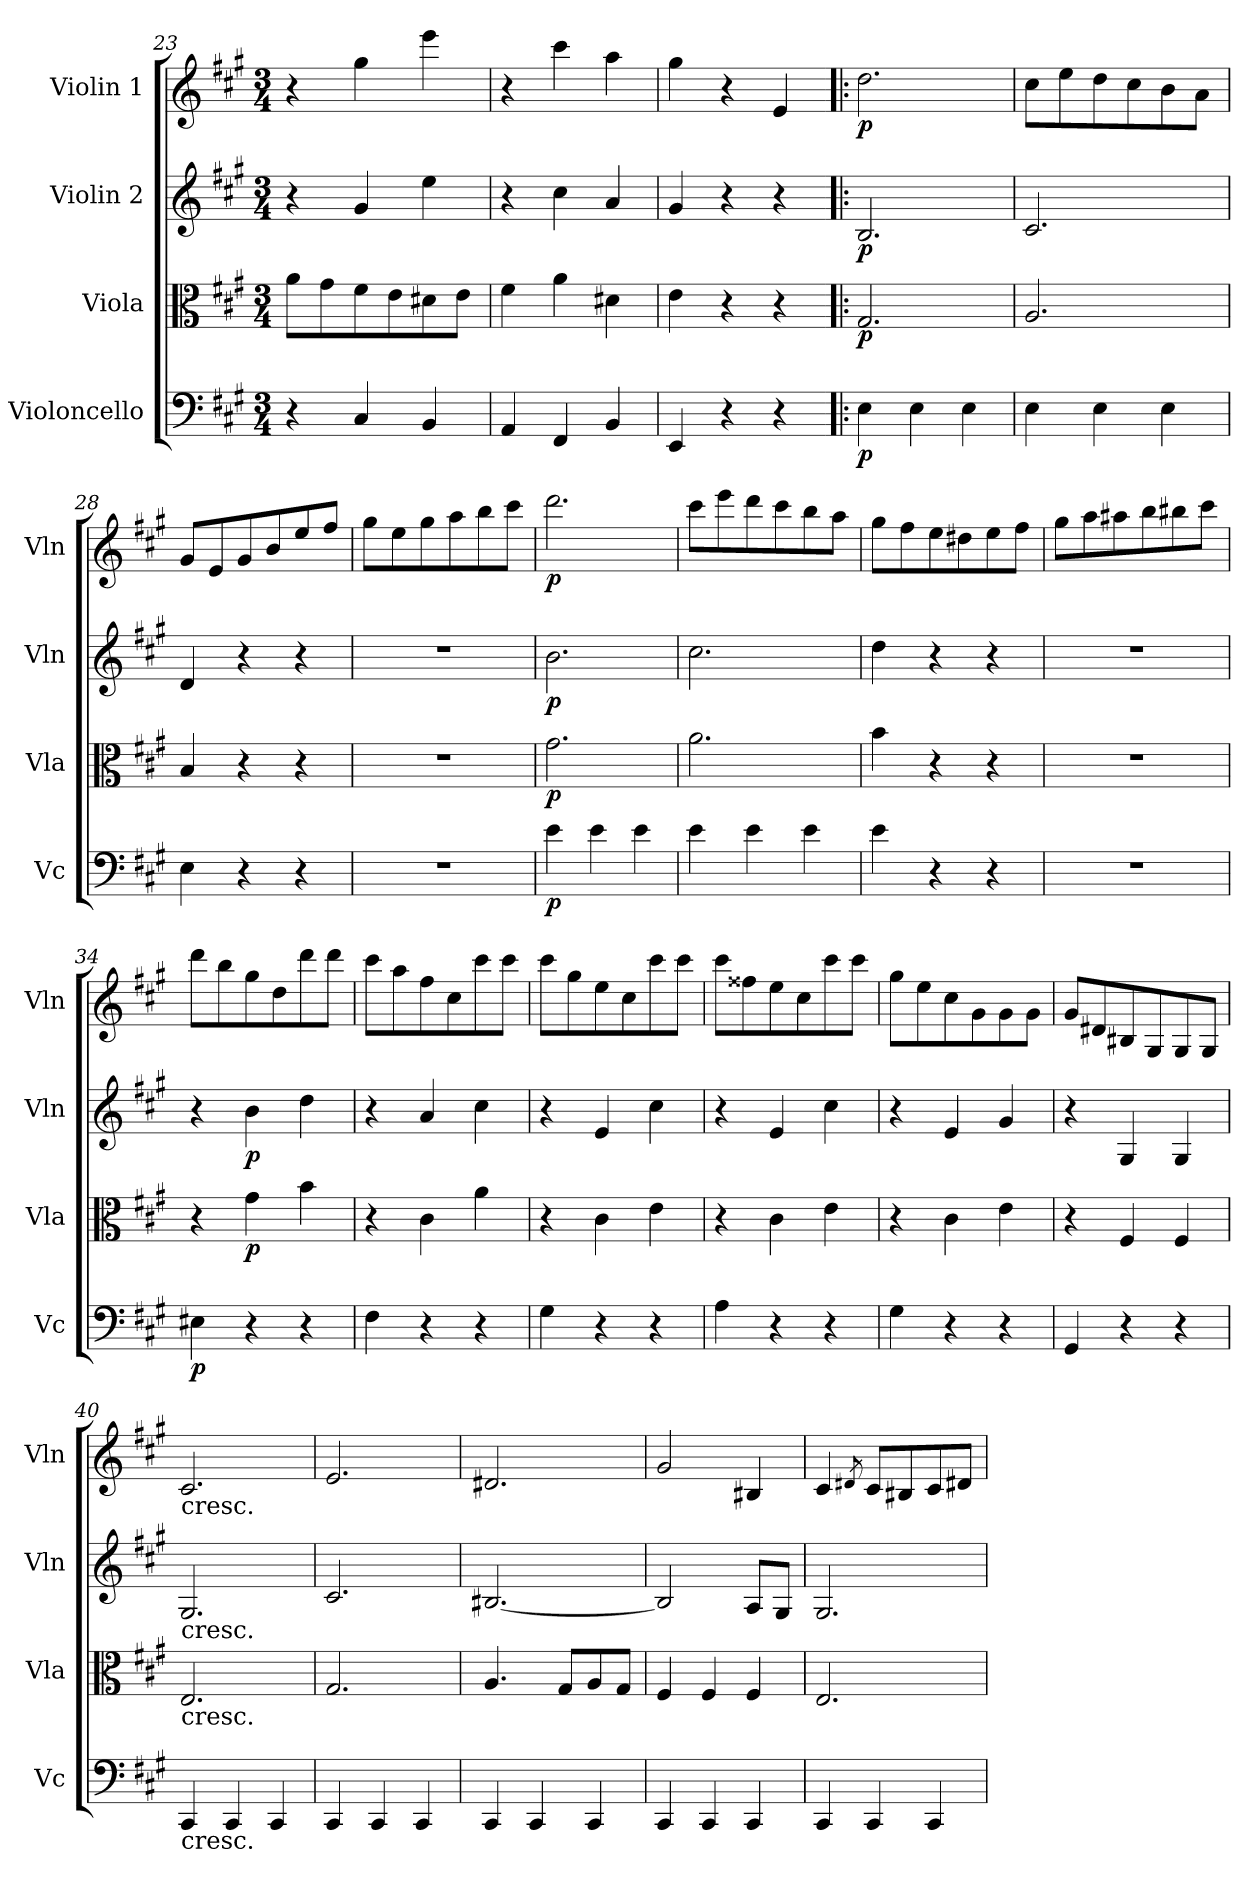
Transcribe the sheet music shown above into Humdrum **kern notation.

**kern	**dynam	**kern	**dynam	**kern	**dynam	**kern	**dynam
*part4	*part4	*part3	*part3	*part2	*part2	*part1	*part1
*staff4	*staff4	*staff3	*staff3	*staff2	*staff2	*staff1	*staff1
*I"Violoncello	*	*I"Viola	*	*I"Violin 2	*	*I"Violin 1	*
*I'Vc	*	*I'Vla	*	*I'Vln	*	*I'Vln	*
*clefF4	*	*clefC3	*	*clefG2	*	*clefG2	*
*k[f#c#g#]	*	*k[f#c#g#]	*	*k[f#c#g#]	*	*k[f#c#g#]	*
*M3/4	*	*M3/4	*	*M3/4	*	*M3/4	*
=23	=23	=23	=23	=23	=23	=23	=23
4r	.	8a\L	.	4r	.	4r	.
.	.	8g#\	.	.	.	.	.
4C#/	.	8f#\	.	4g#/	.	4gg#\	.
.	.	8e\	.	.	.	.	.
4BB/	.	8d#X\	.	4ee\	.	4eee\	.
.	.	8e\J	.	.	.	.	.
!!LO:LB:g=z
=24	=24	=24	=24	=24	=24	=24	=24
4AA/	.	4f#\	.	4r	.	4r	.
4FF#/	.	4a\	.	4cc#\	.	4ccc#\	.
4BB/	.	4d#X\	.	4a/	.	4aa\	.
=25	=25	=25	=25	=25	=25	=25	=25
4EE/	.	4e\	.	4g#/	.	4gg#\	.
4r	.	4r	.	4r	.	4r	.
4r	.	4r	.	4r	.	4e/	.
=26!|:	=26!|:	=26!|:	=26!|:	=26!|:	=26!|:	=26!|:	=26!|:
!	!LO:DY:b	!	!LO:DY:b	!	!LO:DY:b	!	!LO:DY:b
4E\	p	2.G#/	p	2.B/	p	2.dd\	p
4E\	.	.	.	.	.	.	.
4E\	.	.	.	.	.	.	.
=27	=27	=27	=27	=27	=27	=27	=27
4E\	.	2.A/	.	2.c#/	.	8cc#\L	.
.	.	.	.	.	.	8ee\	.
4E\	.	.	.	.	.	8dd\	.
.	.	.	.	.	.	8cc#\	.
4E\	.	.	.	.	.	8b\	.
.	.	.	.	.	.	8a\J	.
=28	=28	=28	=28	=28	=28	=28	=28
4E\	.	4B/	.	4d/	.	8g#/L	.
.	.	.	.	.	.	8e/	.
4r	.	4r	.	4r	.	8g#/	.
.	.	.	.	.	.	8b/	.
4r	.	4r	.	4r	.	8ee/	.
.	.	.	.	.	.	8ff#/J	.
=29	=29	=29	=29	=29	=29	=29	=29
2.r	.	2.r	.	2.r	.	8gg#\L	.
.	.	.	.	.	.	8ee\	.
.	.	.	.	.	.	8gg#\	.
.	.	.	.	.	.	8aa\	.
.	.	.	.	.	.	8bb\	.
.	.	.	.	.	.	8ccc#\J	.
!!LO:PB:g=z
=30	=30	=30	=30	=30	=30	=30	=30
!	!LO:DY:b	!	!LO:DY:b	!	!LO:DY:b	!	!LO:DY:b
4e\	p	2.g#\	p	2.b\	p	2.ddd\	p
4e\	.	.	.	.	.	.	.
4e\	.	.	.	.	.	.	.
=31	=31	=31	=31	=31	=31	=31	=31
4e\	.	2.a\	.	2.cc#\	.	8ccc#\L	.
.	.	.	.	.	.	8eee\	.
4e\	.	.	.	.	.	8ddd\	.
.	.	.	.	.	.	8ccc#\	.
4e\	.	.	.	.	.	8bb\	.
.	.	.	.	.	.	8aa\J	.
=32	=32	=32	=32	=32	=32	=32	=32
4e\	.	4b\	.	4dd\	.	8gg#\L	.
.	.	.	.	.	.	8ff#\	.
4r	.	4r	.	4r	.	8ee\	.
.	.	.	.	.	.	8dd#X\	.
4r	.	4r	.	4r	.	8ee\	.
.	.	.	.	.	.	8ff#\J	.
=33	=33	=33	=33	=33	=33	=33	=33
2.r	.	2.r	.	2.r	.	8gg#\L	.
.	.	.	.	.	.	8aa\	.
.	.	.	.	.	.	8aa#X\	.
.	.	.	.	.	.	8bb\	.
.	.	.	.	.	.	8bb#X\	.
.	.	.	.	.	.	8ccc#\J	.
=34	=34	=34	=34	=34	=34	=34	=34
!	!LO:DY:b	!	!	!	!	!	!
4E#X\	p	4r	.	4r	.	8ddd\L	.
.	.	.	.	.	.	8bb\	.
!	!	!	!LO:DY:b	!	!LO:DY:b	!	!
4r	.	4g#\	p	4b\	p	8gg#\	.
.	.	.	.	.	.	8dd\	.
4r	.	4b\	.	4dd\	.	8ddd\	.
.	.	.	.	.	.	8ddd\J	.
!!LO:PB:g=z
=35	=35	=35	=35	=35	=35	=35	=35
4F#\	.	4r	.	4r	.	8ccc#\L	.
.	.	.	.	.	.	8aa\	.
4r	.	4c#\	.	4a/	.	8ff#\	.
.	.	.	.	.	.	8cc#\	.
4r	.	4a\	.	4cc#\	.	8ccc#\	.
.	.	.	.	.	.	8ccc#\J	.
=36	=36	=36	=36	=36	=36	=36	=36
4G#\	.	4r	.	4r	.	8ccc#\L	.
.	.	.	.	.	.	8gg#\	.
4r	.	4c#\	.	4e/	.	8ee\	.
.	.	.	.	.	.	8cc#\	.
4r	.	4e\	.	4cc#\	.	8ccc#\	.
.	.	.	.	.	.	8ccc#\J	.
=37	=37	=37	=37	=37	=37	=37	=37
4A\	.	4r	.	4r	.	8ccc#\L	.
.	.	.	.	.	.	8ff##X\	.
4r	.	4c#\	.	4e/	.	8ee\	.
.	.	.	.	.	.	8cc#\	.
4r	.	4e\	.	4cc#\	.	8ccc#\	.
.	.	.	.	.	.	8ccc#\J	.
=38	=38	=38	=38	=38	=38	=38	=38
4G#\	.	4r	.	4r	.	8gg#\L	.
.	.	.	.	.	.	8ee\	.
4r	.	4c#\	.	4e/	.	8cc#\	.
.	.	.	.	.	.	8g#\	.
4r	.	4e\	.	4g#/	.	8g#\	.
.	.	.	.	.	.	8g#\J	.
=39	=39	=39	=39	=39	=39	=39	=39
4GG#/	.	4r	.	4r	.	8g#/L	.
.	.	.	.	.	.	8d#X/	.
4r	.	4F#/	.	4G#/	.	8B#X/	.
.	.	.	.	.	.	8G#/	.
4r	.	4F#/	.	4G#/	.	8G#/	.
.	.	.	.	.	.	8G#/J	.
!!LO:LB:g=z
=40	=40	=40	=40	=40	=40	=40	=40
!	!	!	!	!	!	!LO:TX:b:t=cresc.	!
!	!	!	!	!LO:TX:b:t=cresc.	!	!	!
!	!	!LO:TX:b:t=cresc.	!	!	!	!	!
!LO:TX:b:t=cresc.	!	!	!	!	!	!	!
4CC#/	.	2.E/	.	2.G#/	.	2.c#/	.
4CC#/	.	.	.	.	.	.	.
4CC#/	.	.	.	.	.	.	.
=41	=41	=41	=41	=41	=41	=41	=41
4CC#/	.	2.G#/	.	2.c#/	.	2.e/	.
4CC#/	.	.	.	.	.	.	.
4CC#/	.	.	.	.	.	.	.
=42	=42	=42	=42	=42	=42	=42	=42
4CC#/	.	4.A/	.	[2.B#X/	.	2.d#X/	.
4CC#/	.	.	.	.	.	.	.
.	.	8G#/L	.	.	.	.	.
4CC#/	.	8A/	.	.	.	.	.
.	.	8G#/J	.	.	.	.	.
=43	=43	=43	=43	=43	=43	=43	=43
4CC#/	.	4F#/	.	2B#/]	.	2g#/	.
4CC#/	.	4F#/	.	.	.	.	.
4CC#/	.	4F#/	.	8A/L	.	4B#X/	.
.	.	.	.	8G#/J	.	.	.
=44	=44	=44	=44	=44	=44	=44	=44
4CC#/	.	2.E/	.	2.G#/	.	4c#/	.
.	.	.	.	.	.	8qd#X/	.
4CC#/	.	.	.	.	.	8c#/L	.
.	.	.	.	.	.	8B#X/	.
4CC#/	.	.	.	.	.	8c#/	.
.	.	.	.	.	.	8d#/J	.
=	=	=	=	=	=	=	=
*-	*-	*-	*-	*-	*-	*-	*-
